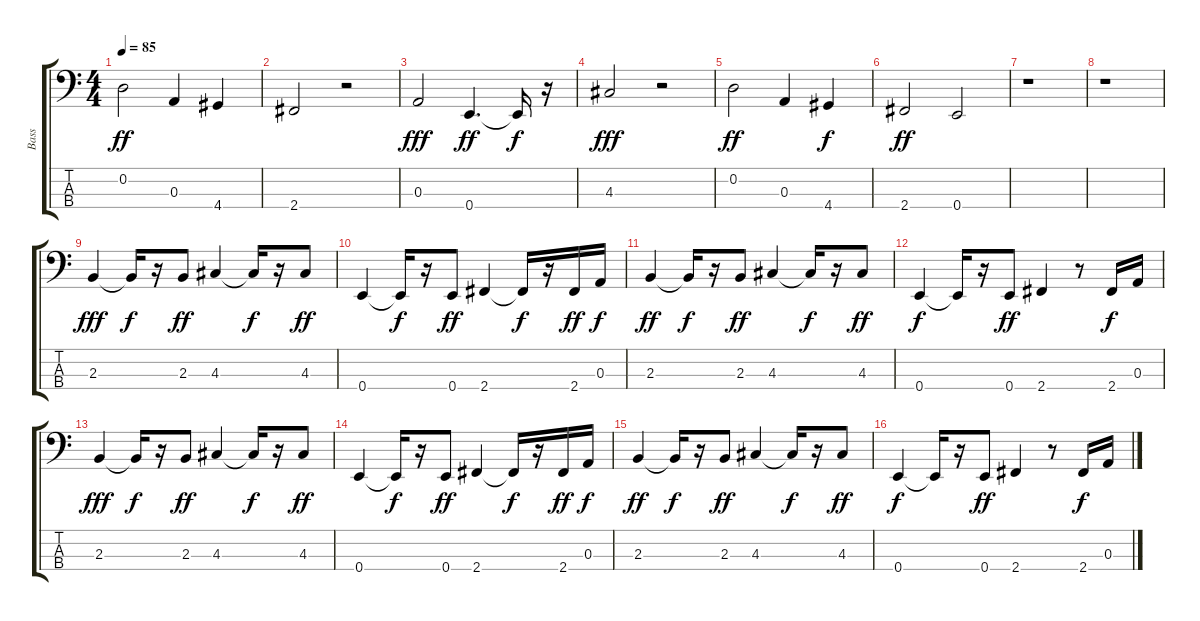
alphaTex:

\track ("Bass" "Bass") {instrument electricbassfinger}
\staff {score tabs}
\tuning (G2 D2 A1 E1) {hide}
\ts (4 4)
\tempo 85
\clef f4
\ks c
0.2.2{dy ff} 0.3.4 4.4.4 |
2.4.2 r.2 |
0.3.2{dy fff} 0.4.4{d dy ff} 0.4{t}.16{dy f} r.16 |
4.3.2{dy fff} r.2 |
0.2.2{dy ff} 0.3.4 4.4.4{dy f} |
2.4.2{dy ff} 0.4.2 |
r.1 |
r.1 |
2.3.4{dy fff} 2.3{t}.16{dy f} r.16 2.3.8{dy ff} 4.3.4 4.3{t}.16{dy f} r.16 4.3.8{dy ff} |
0.4.4 0.4{t}.16{dy f} r.16 0.4.8{dy ff} 2.4.4 2.4{t}.16{dy f} r.16 2.4.16{dy ff} 0.3.16{dy f} |
2.3.4{dy ff} 2.3{t}.16{dy f} r.16 2.3.8{dy ff} 4.3.4 4.3{t}.16{dy f} r.16 4.3.8{dy ff} |
0.4.4{dy f} 0.4{t}.16 r.16 0.4.8{dy ff} 2.4.4 r.8 2.4.16{dy f} 0.3.16 |
2.3.4{dy fff} 2.3{t}.16{dy f} r.16 2.3.8{dy ff} 4.3.4 4.3{t}.16{dy f} r.16 4.3.8{dy ff} |
0.4.4 0.4{t}.16{dy f} r.16 0.4.8{dy ff} 2.4.4 2.4{t}.16{dy f} r.16 2.4.16{dy ff} 0.3.16{dy f} |
2.3.4{dy ff} 2.3{t}.16{dy f} r.16 2.3.8{dy ff} 4.3.4 4.3{t}.16{dy f} r.16 4.3.8{dy ff} |
0.4.4{dy f} 0.4{t}.16 r.16 0.4.8{dy ff} 2.4.4 r.8 2.4.16{dy f} 0.3.16
